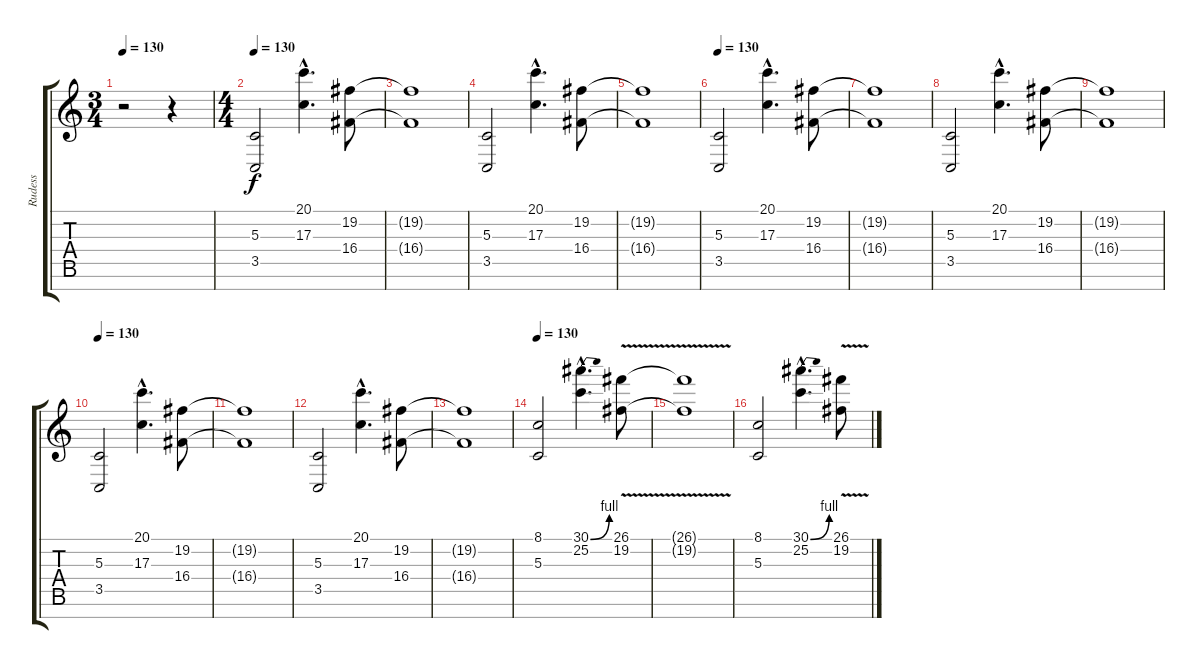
\track ("Rudess" "Rudess") {instrument synthstrings2}
\staff {score tabs}
\tuning (E4 B3 G3 D3 A2 E2 B1) {hide}
\ts (3 4)
\tempo 130
\clef g2
\ks c
r.2{dy f} r.4 |
\ts (4 4)
\tempo 130
(5.3 3.5).2 (20.1{hac} 17.3{hac}).4{d} (19.2 16.4).8 |
(19.2{t} 16.4{t}).1 |
(5.3 3.5).2 (20.1{hac} 17.3{hac}).4{d} (19.2 16.4).8 |
(19.2{t} 16.4{t}).1 |
\tempo 130
(5.3 3.5).2 (20.1{hac} 17.3{hac}).4{d} (19.2 16.4).8 |
(19.2{t} 16.4{t}).1 |
(5.3 3.5).2 (20.1{hac} 17.3{hac}).4{d} (19.2 16.4).8 |
(19.2{t} 16.4{t}).1 |
\tempo 130
(5.3 3.5).2 (20.1{hac} 17.3{hac}).4{d} (19.2 16.4).8 |
(19.2{t} 16.4{t}).1 |
(5.3 3.5).2 (20.1{hac} 17.3{hac}).4{d} (19.2 16.4).8 |
(19.2{t} 16.4{t}).1 |
\tempo 130
(8.1 5.3).2 (30.1{be (bend 0 0 60 4) hac} 25.2{hac}).4{d} (26.1{v} 19.2{v}).8 |
(26.1{t} 19.2{t}).1 |
(8.1 5.3).2 (30.1{be (bend 0 0 60 4) hac} 25.2{hac}).4{d} (26.1{v} 19.2{v}).8
